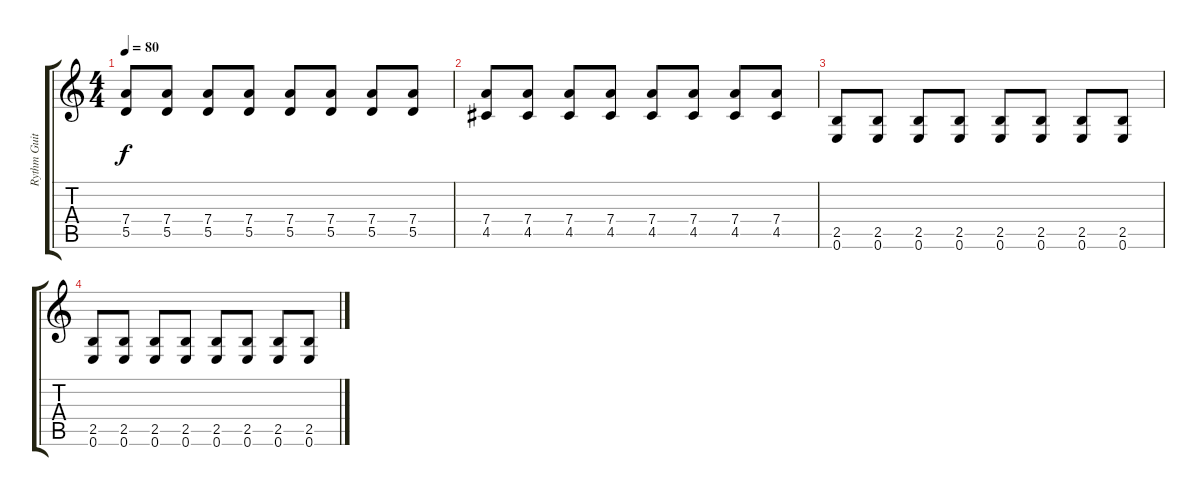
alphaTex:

\track ("Rythm Guitar" "Rythm Guit") {instrument overdrivenguitar}
\staff {score tabs}
\tuning (E4 B3 G3 D3 A2 E2) {hide}
\ts (4 4)
\tempo 80
\clef g2
\ks c
(7.4 5.5).8{dy f volume 7} (7.4 5.5).8 (7.4 5.5).8 (7.4 5.5).8 (7.4 5.5).8 (7.4 5.5).8 (7.4 5.5).8 (7.4 5.5).8 |
(7.4 4.5).8 (7.4 4.5).8 (7.4 4.5).8 (7.4 4.5).8 (7.4 4.5).8 (7.4 4.5).8 (7.4 4.5).8 (7.4 4.5).8 |
(2.5 0.6).8 (2.5 0.6).8 (2.5 0.6).8 (2.5 0.6).8 (2.5 0.6).8 (2.5 0.6).8 (2.5 0.6).8 (2.5 0.6).8 |
(2.5 0.6).8 (2.5 0.6).8 (2.5 0.6).8 (2.5 0.6).8 (2.5 0.6).8 (2.5 0.6).8 (2.5 0.6).8 (2.5 0.6).8
